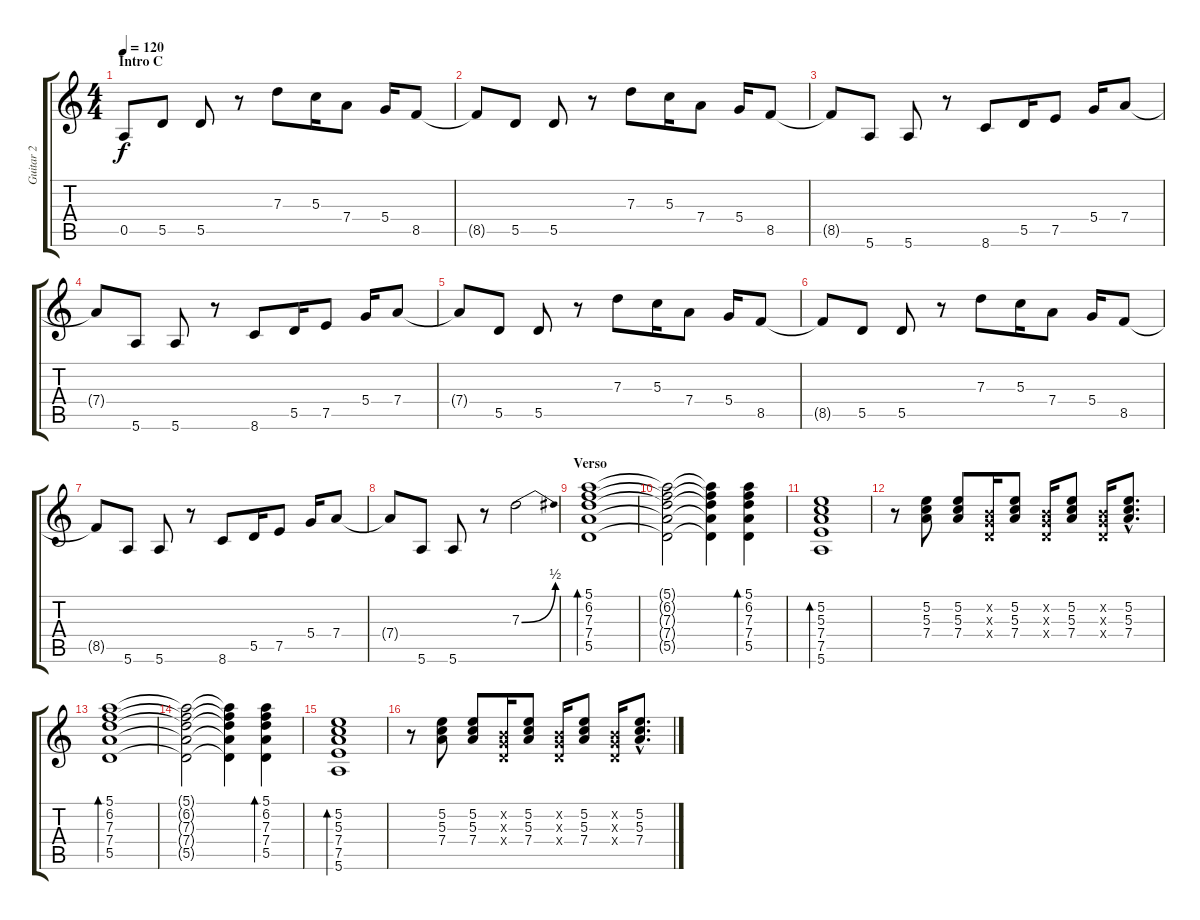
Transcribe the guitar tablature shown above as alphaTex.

\track ("Guitar 2" "Guitar 2") {instrument distortionguitar}
\staff {score tabs}
\tuning (E4 B3 G3 D3 A2 E2) {hide}
\ts (4 4)
\section ("" "Intro C")
\tempo 120
\clef g2
\ks c
0.5{t}.8{dy f} 5.5.8 5.5.8 r.8 7.3.8 5.3.16 7.4.8 5.4.16 8.5.8 |
8.5{t}.8 5.5.8 5.5.8 r.8 7.3.8 5.3.16 7.4.8 5.4.16 8.5.8 |
8.5{t}.8 5.6.8 5.6.8 r.8 8.6.8 5.5.16 7.5.8 5.4.16 7.4.8 |
7.4{t}.8 5.6.8 5.6.8 r.8 8.6.8 5.5.16 7.5.8 5.4.16 7.4.8 |
7.4{t}.8 5.5.8 5.5.8 r.8 7.3.8 5.3.16 7.4.8 5.4.16 8.5.8 |
8.5{t}.8 5.5.8 5.5.8 r.8 7.3.8 5.3.16 7.4.8 5.4.16 8.5.8 |
8.5{t}.8 5.6.8 5.6.8 r.8 8.6.8 5.5.16 7.5.8 5.4.16 7.4.8 |
7.4{t}.8 5.6.8 5.6.8 r.8 7.3{be (bend 0 0 60 2)}.2 |
\section ("" "Verso")
(5.1 6.2 7.3 7.4 5.5).1{bd 60 instrument electricguitarclean} |
(5.1{t} 6.2{t} 7.3{t} 7.4{t} 5.5{t}).2 (5.1{t} 6.2{t} 7.3{t} 7.4{t} 5.5{t}).4 (5.1 6.2 7.3 7.4 5.5).4{bd 60} |
(5.2 5.3 7.4 7.5 5.6).1{bd 60} |
r.8 (5.2 5.3 7.4).8 (5.2 5.3 7.4).8 (0.2{x} 0.3{x} 0.4{x}).16 (5.2 5.3 7.4).8 (0.2{x} 0.3{x} 0.4{x}).16 (5.2 5.3 7.4).8 (0.2{x} 0.3{x} 0.4{x}).16 (5.2{hac} 5.3{hac} 7.4{hac}).8{d} |
(5.1 6.2 7.3 7.4 5.5).1{bd 60 instrument electricguitarclean} |
(5.1{t} 6.2{t} 7.3{t} 7.4{t} 5.5{t}).2 (5.1{t} 6.2{t} 7.3{t} 7.4{t} 5.5{t}).4 (5.1 6.2 7.3 7.4 5.5).4{bd 60} |
(5.2 5.3 7.4 7.5 5.6).1{bd 60} |
r.8 (5.2 5.3 7.4).8 (5.2 5.3 7.4).8 (0.2{x} 0.3{x} 0.4{x}).16 (5.2 5.3 7.4).8 (0.2{x} 0.3{x} 0.4{x}).16 (5.2 5.3 7.4).8 (0.2{x} 0.3{x} 0.4{x}).16 (5.2{hac} 5.3{hac} 7.4{hac}).8{d}
